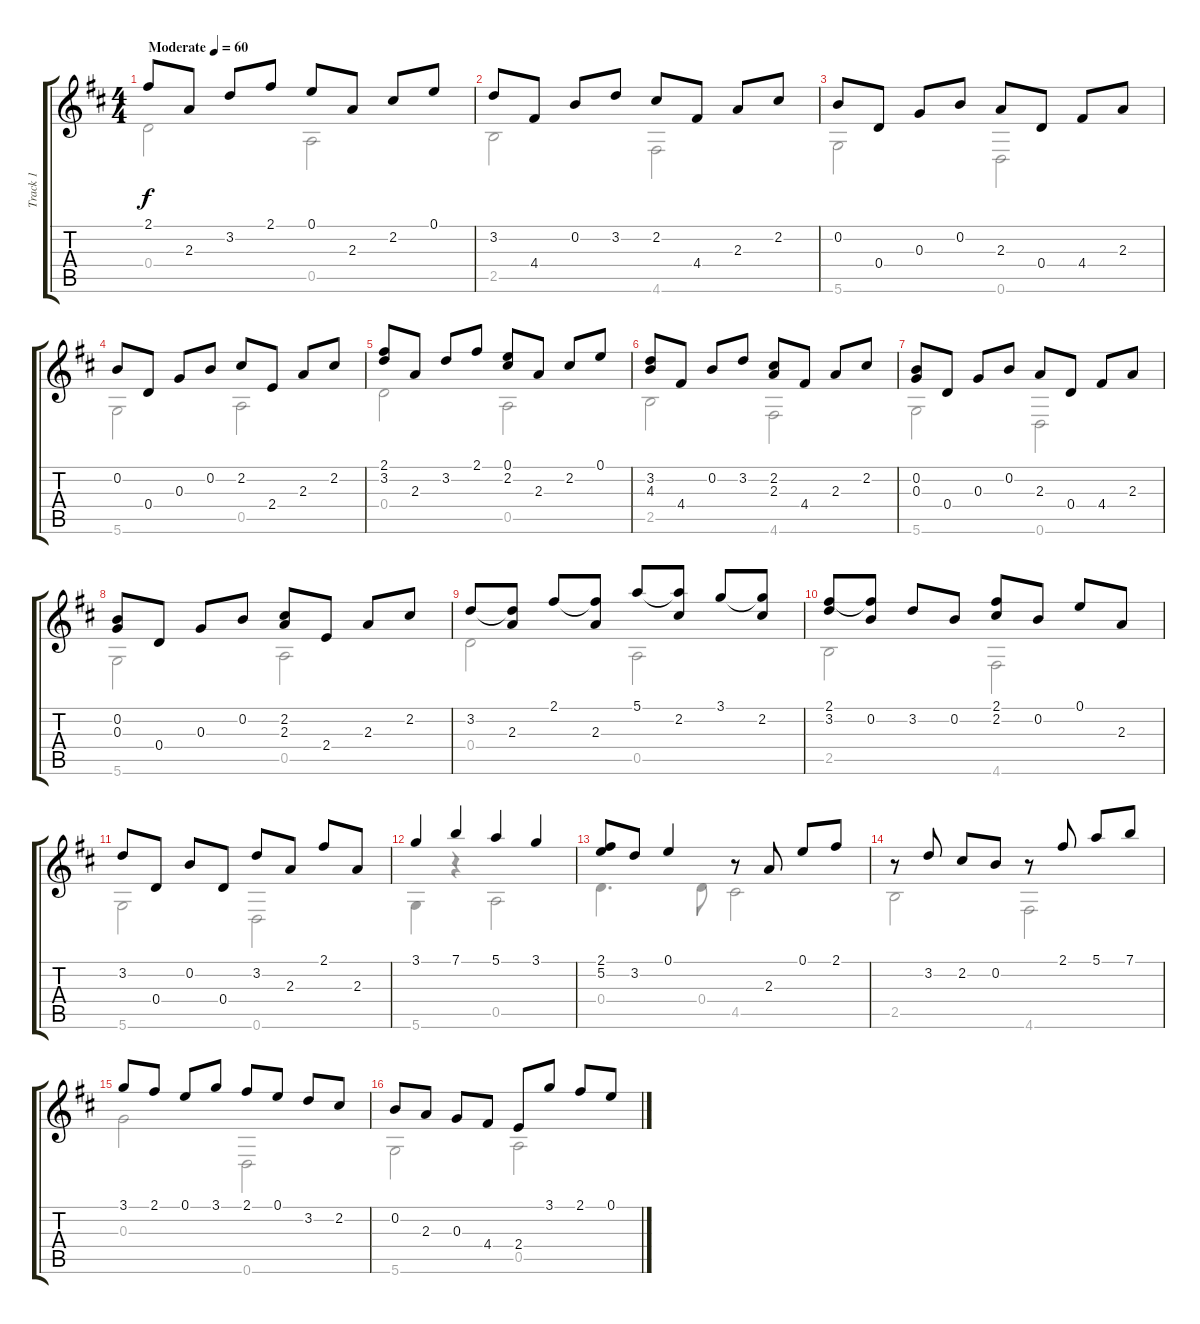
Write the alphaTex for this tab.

\track ("Track 1" "Track 1") {instrument acousticguitarnylon}
\staff {score tabs}
\tuning (E4 B3 G3 D3 A2 D2) {hide}
\voice
\ts (4 4)
\tempo (60 "Moderate")
\clef g2
\ks d
2.1.8{dy f instrument acousticguitarnylon} 2.3.8 3.2.8 2.1.8 0.1.8 2.3.8 2.2.8 0.1.8 |
3.2.8 4.4.8 0.2.8 3.2.8 2.2.8 4.4.8 2.3.8 2.2.8 |
0.2.8 0.4.8 0.3.8 0.2.8 2.3.8 0.4.8 4.4.8 2.3.8 |
0.2.8 0.4.8 0.3.8 0.2.8 2.2.8 2.4.8 2.3.8 2.2.8 |
(2.1 3.2).8 2.3.8 3.2.8 2.1.8 (0.1 2.2).8 2.3.8 2.2.8 0.1.8 |
(3.2 4.3).8 4.4.8 0.2.8 3.2.8 (2.2 2.3).8 4.4.8 2.3.8 2.2.8 |
(0.2 0.3).8 0.4.8 0.3.8 0.2.8 2.3.8 0.4.8 4.4.8 2.3.8 |
(0.2 0.3).8 0.4.8 0.3.8 0.2.8 (2.2 2.3).8 2.4.8 2.3.8 2.2.8 |
3.2.8 (3.2{t} 2.3).8 2.1.8 (2.1{t} 2.3).8 5.1.8 (5.1{t} 2.2).8 3.1.8 (3.1{t} 2.2).8 |
(2.1 3.2).8 (2.1{t} 0.2).8 3.2.8 0.2.8 (2.1 2.2).8 0.2.8 0.1.8 2.3.8 |
3.2.8 0.4.8 0.2.8 0.4.8 3.2.8 2.3.8 2.1.8 2.3.8 |
3.1.4 7.1.4 5.1.4 3.1.4 |
(2.1 5.2).8 3.2.8 0.1.4 r.8 2.3.8 0.1.8 2.1.8 |
r.8 3.2.8 2.2.8 0.2.8 r.8 2.1.8 5.1.8 7.1.8 |
3.1.8 2.1.8 0.1.8 3.1.8 2.1.8 0.1.8 3.2.8 2.2.8 |
0.2.8 2.3.8 0.3.8 4.4.8 2.4.8 3.1.8 2.1.8 0.1.8
\voice
\clef g2
\ottava regular
\simile none
\ks d
0.4.2{dy f} 0.5.2 |
2.5.2 4.6.2 |
5.6.2 0.6.2 |
5.6.2 0.5.2 |
0.4.2 0.5.2 |
2.5.2 4.6.2 |
5.6.2 0.6.2 |
5.6.2 0.5.2 |
0.4.2 0.5.2 |
2.5.2 4.6.2 |
5.6.2 0.6.2 |
5.6.4 r.4 0.5.2 |
0.4.4{d} 0.4.8 4.5.2 |
2.5.2 4.6.2 |
0.3.2 0.6.2 |
5.6.2 0.5.2
